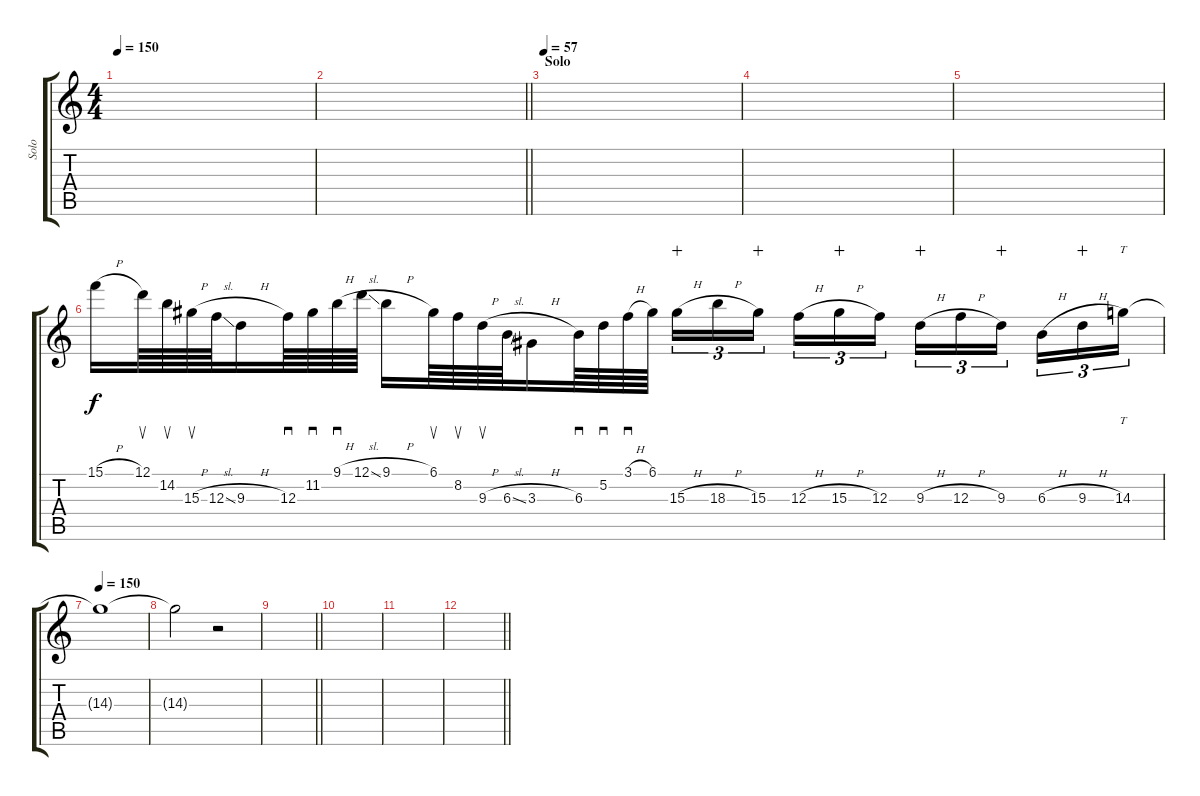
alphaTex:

\track ("Solo" "Solo") {instrument distortionguitar}
\staff {score tabs}
\tuning (D4 A3 F3 C3 G2 C2) {hide}
\ts (4 4)
\tempo 150
\clef g2
\ks c
|
\barLineRight lightlight
|
\section ("" "Solo")
\tempo 57
|
|
|
15.1{h}.16 12.1.64{su} 14.2.64{su} 15.3{h}.64{su} 12.3{sl}.64 9.3{h}.16 12.3.64{sd} 11.2.64{sd} 9.1{h}.64{sd} 12.1{sl}.64 9.1{h}.16 6.1.64{su} 8.2.64{su} 9.3{h}.64{su} 6.3{sl}.64 3.3{h}.16 6.3.64{sd} 5.2.64{sd} 3.1{h}.64{sd} 6.1.64 15.3{h}.16{tu (3 2) wahc} 18.3{h}.16{tu (3 2)} 15.3.16{tu (3 2) wahc beam splitsecondary} 12.3{h}.16{tu (3 2)} 15.3{h}.16{tu (3 2) wahc} 12.3.16{tu (3 2)} 9.3{h}.16{tu (3 2) wahc} 12.3{h}.16{tu (3 2)} 9.3.16{tu (3 2) wahc beam splitsecondary} 6.3{h}.16{tu (3 2)} 9.3{h}.16{tu (3 2) wahc} 14.3.16{tt tu (3 2)} |
\tempo 150
14.3{t}.1 |
14.3{t}.2 r.2 |
\barLineRight lightlight
|
|
|
\barLineRight lightlight
